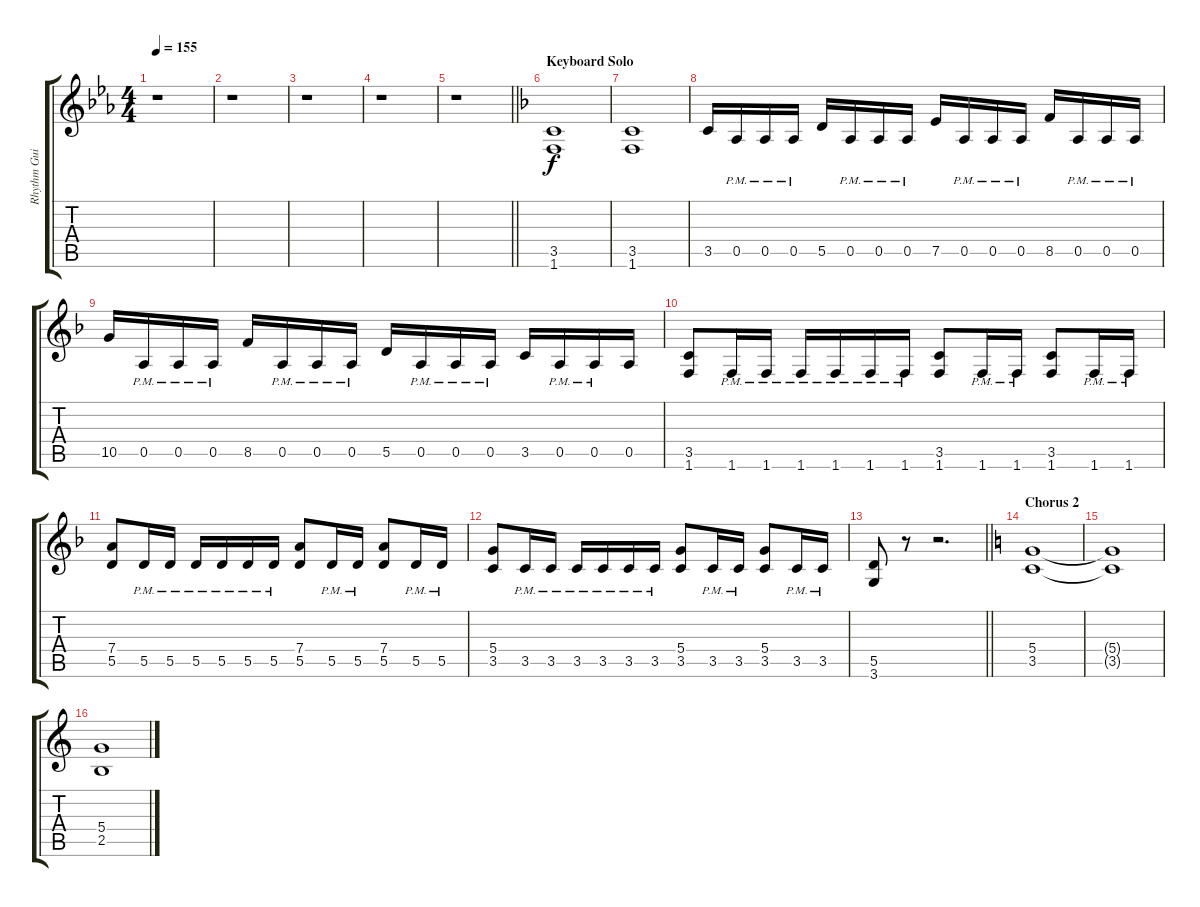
\track ("Rhythm Guitar 1: Henrik Juhano" "Rhythm Gui") {instrument distortionguitar}
\staff {score tabs}
\tuning (E4 B3 G3 D3 A2 E2) {hide}
\ts (4 4)
\tempo 155
\clef g2
\ks cminor
r.1{dy f} |
r.1 |
r.1 |
r.1 |
\barLineRight lightlight
r.1 |
\section ("" "Keyboard Solo")
\ks f
(3.5 1.6).1 |
(3.5 1.6).1 |
3.5.16 0.5{pm}.16 0.5{pm}.16 0.5{pm}.16 5.5.16 0.5{pm}.16 0.5{pm}.16 0.5{pm}.16 7.5.16 0.5{pm}.16 0.5{pm}.16 0.5{pm}.16 8.5.16 0.5{pm}.16 0.5{pm}.16 0.5{pm}.16 |
10.5.16 0.5{pm}.16 0.5{pm}.16 0.5{pm}.16 8.5.16 0.5{pm}.16 0.5{pm}.16 0.5{pm}.16 5.5.16 0.5{pm}.16 0.5{pm}.16 0.5{pm}.16 3.5.16 0.5{pm}.16 0.5{pm}.16 0.5.16 |
(3.5 1.6).8 1.6{pm}.16 1.6{pm}.16 1.6{pm}.16 1.6{pm}.16 1.6{pm}.16 1.6{pm}.16 (3.5 1.6).8 1.6{pm}.16 1.6{pm}.16 (3.5 1.6).8 1.6{pm}.16 1.6{pm}.16 |
(7.4 5.5).8 5.5{pm}.16 5.5{pm}.16 5.5{pm}.16 5.5{pm}.16 5.5{pm}.16 5.5{pm}.16 (7.4 5.5).8 5.5{pm}.16 5.5{pm}.16 (7.4 5.5).8 5.5{pm}.16 5.5{pm}.16 |
(5.4 3.5).8 3.5{pm}.16 3.5{pm}.16 3.5{pm}.16 3.5{pm}.16 3.5{pm}.16 3.5{pm}.16 (5.4 3.5).8 3.5{pm}.16 3.5{pm}.16 (5.4 3.5).8 3.5{pm}.16 3.5{pm}.16 |
\barLineRight lightlight
(5.5 3.6).8 r.8 r.2{d} |
\section ("" "Chorus 2")
\ks c
(5.4 3.5).1 |
(5.4{t} 3.5{t}).1 |
(5.4 2.5).1
